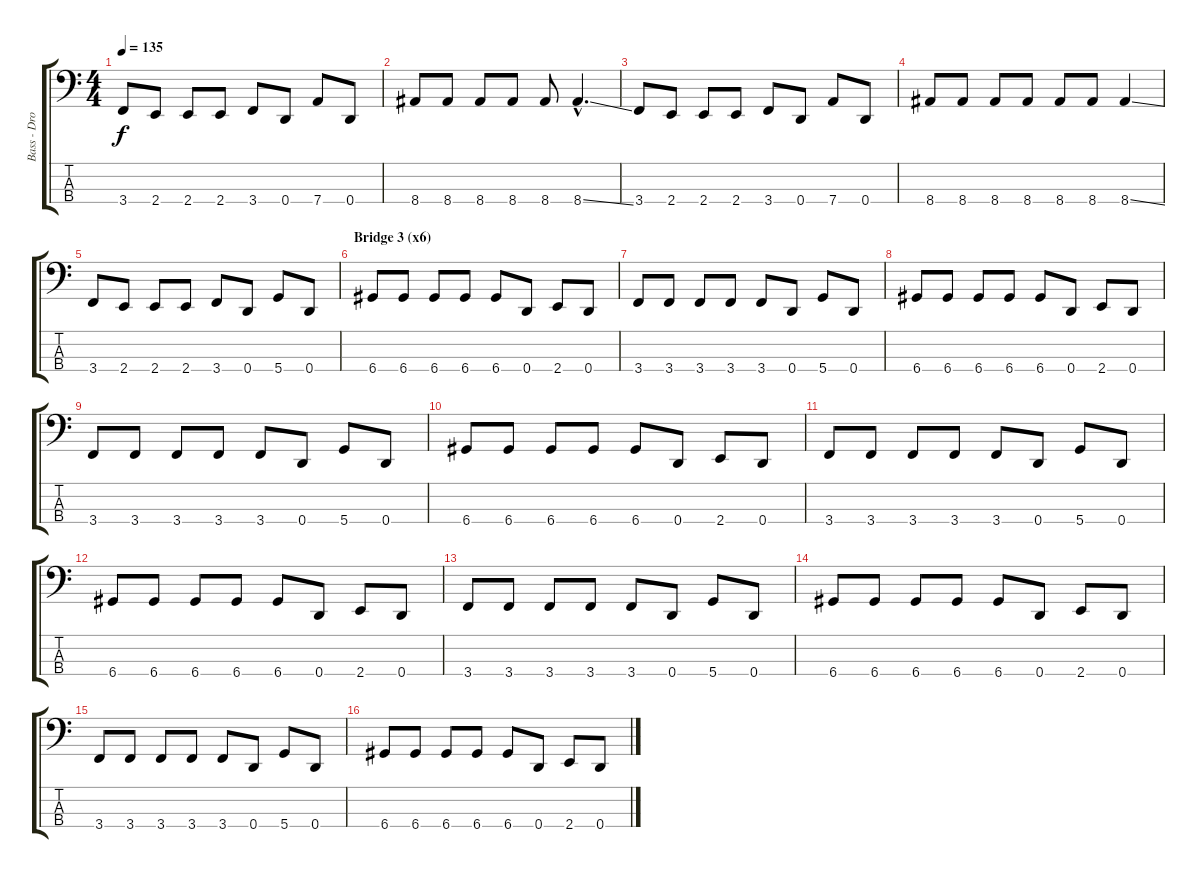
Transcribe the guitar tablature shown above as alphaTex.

\track ("Bass - Drop D" "Bass - Dro") {instrument electricbasspick}
\staff {score tabs}
\tuning (G2 D2 A1 D1) {hide}
\ts (4 4)
\tempo 135
\clef f4
\ks c
3.4.8{dy f} 2.4.8 2.4.8 2.4.8 3.4.8 0.4.8 7.4.8 0.4.8 |
8.4.8 8.4.8 8.4.8 8.4.8 8.4.8 8.4{ss hac}.4{d} |
3.4.8 2.4.8 2.4.8 2.4.8 3.4.8 0.4.8 7.4.8 0.4.8 |
8.4.8 8.4.8 8.4.8 8.4.8 8.4.8 8.4.8 8.4{ss}.4 |
3.4.8 2.4.8 2.4.8 2.4.8 3.4.8 0.4.8 5.4.8 0.4.8 |
\section ("" "Bridge 3 (x6)")
6.4.8 6.4.8 6.4.8 6.4.8 6.4.8 0.4.8 2.4.8 0.4.8 |
3.4.8 3.4.8 3.4.8 3.4.8 3.4.8 0.4.8 5.4.8 0.4.8 |
6.4.8 6.4.8 6.4.8 6.4.8 6.4.8 0.4.8 2.4.8 0.4.8 |
3.4.8 3.4.8 3.4.8 3.4.8 3.4.8 0.4.8 5.4.8 0.4.8 |
6.4.8 6.4.8 6.4.8 6.4.8 6.4.8 0.4.8 2.4.8 0.4.8 |
3.4.8 3.4.8 3.4.8 3.4.8 3.4.8 0.4.8 5.4.8 0.4.8 |
6.4.8 6.4.8 6.4.8 6.4.8 6.4.8 0.4.8 2.4.8 0.4.8 |
3.4.8 3.4.8 3.4.8 3.4.8 3.4.8 0.4.8 5.4.8 0.4.8 |
6.4.8 6.4.8 6.4.8 6.4.8 6.4.8 0.4.8 2.4.8 0.4.8 |
3.4.8 3.4.8 3.4.8 3.4.8 3.4.8 0.4.8 5.4.8 0.4.8 |
6.4.8 6.4.8 6.4.8 6.4.8 6.4.8 0.4.8 2.4.8 0.4.8
